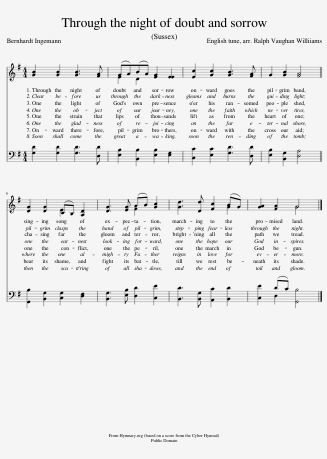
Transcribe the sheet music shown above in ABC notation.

X:1
%%score ( 1 2 ) ( 3 4 )
L:1/8
M:4/4
I:linebreak $
K:G
V:1 treble
V:2 treble
V:3 bass
V:4 bass
V:1
 [GB]2 [GB]2 [GB]3 [FA] | (GA)(BA) [EG]2 [EE]2 | [Ec]2 [Gc]2 [GB]3 [FA] | G2 [GB]2 [FA]4 ||$ [DG]2 [DG]2 (CB,) [A,D]2 | %5
 [DG]3 [EG] (AB) [Gc]2 | [Gd]3 [Dd] [Fc]2 (BG) | [GA]2 [FA]2 G4 |] %8
V:2
 x8 | E2 D2 x4 | x8 | x8 ||$ x4 E2 x2 | %5
 x4 F2 x2 | x6 G2 | x4 G4 |] %8
V:3
 [G,D]2 [G,D]2 [G,D]3 [D,D] | [E,B,]2 [B,,B,]2 [E,B,]2 [E,G,]2 | [C,C]2 [E,C]2 [G,D]3 [D,D] | [E,B,]2 [B,,G,]2 [D,A,]4 ||$ [G,,B,]2 [B,,G,]2 [C,G,]2 [D,F,]2 | %5
 [B,,G,]3 [E,B,] [D,D]2 [C,E]2 | [B,,D]3 [B,,G,] [A,,C]2 [B,,D]2 | [C,E]2 (DC) [G,,B,]4 |] %8
V:4
 x8 | x8 | x8 | x8 ||$ x8 | %5
 x8 | x8 | x2 D,2 x4 |] %8
